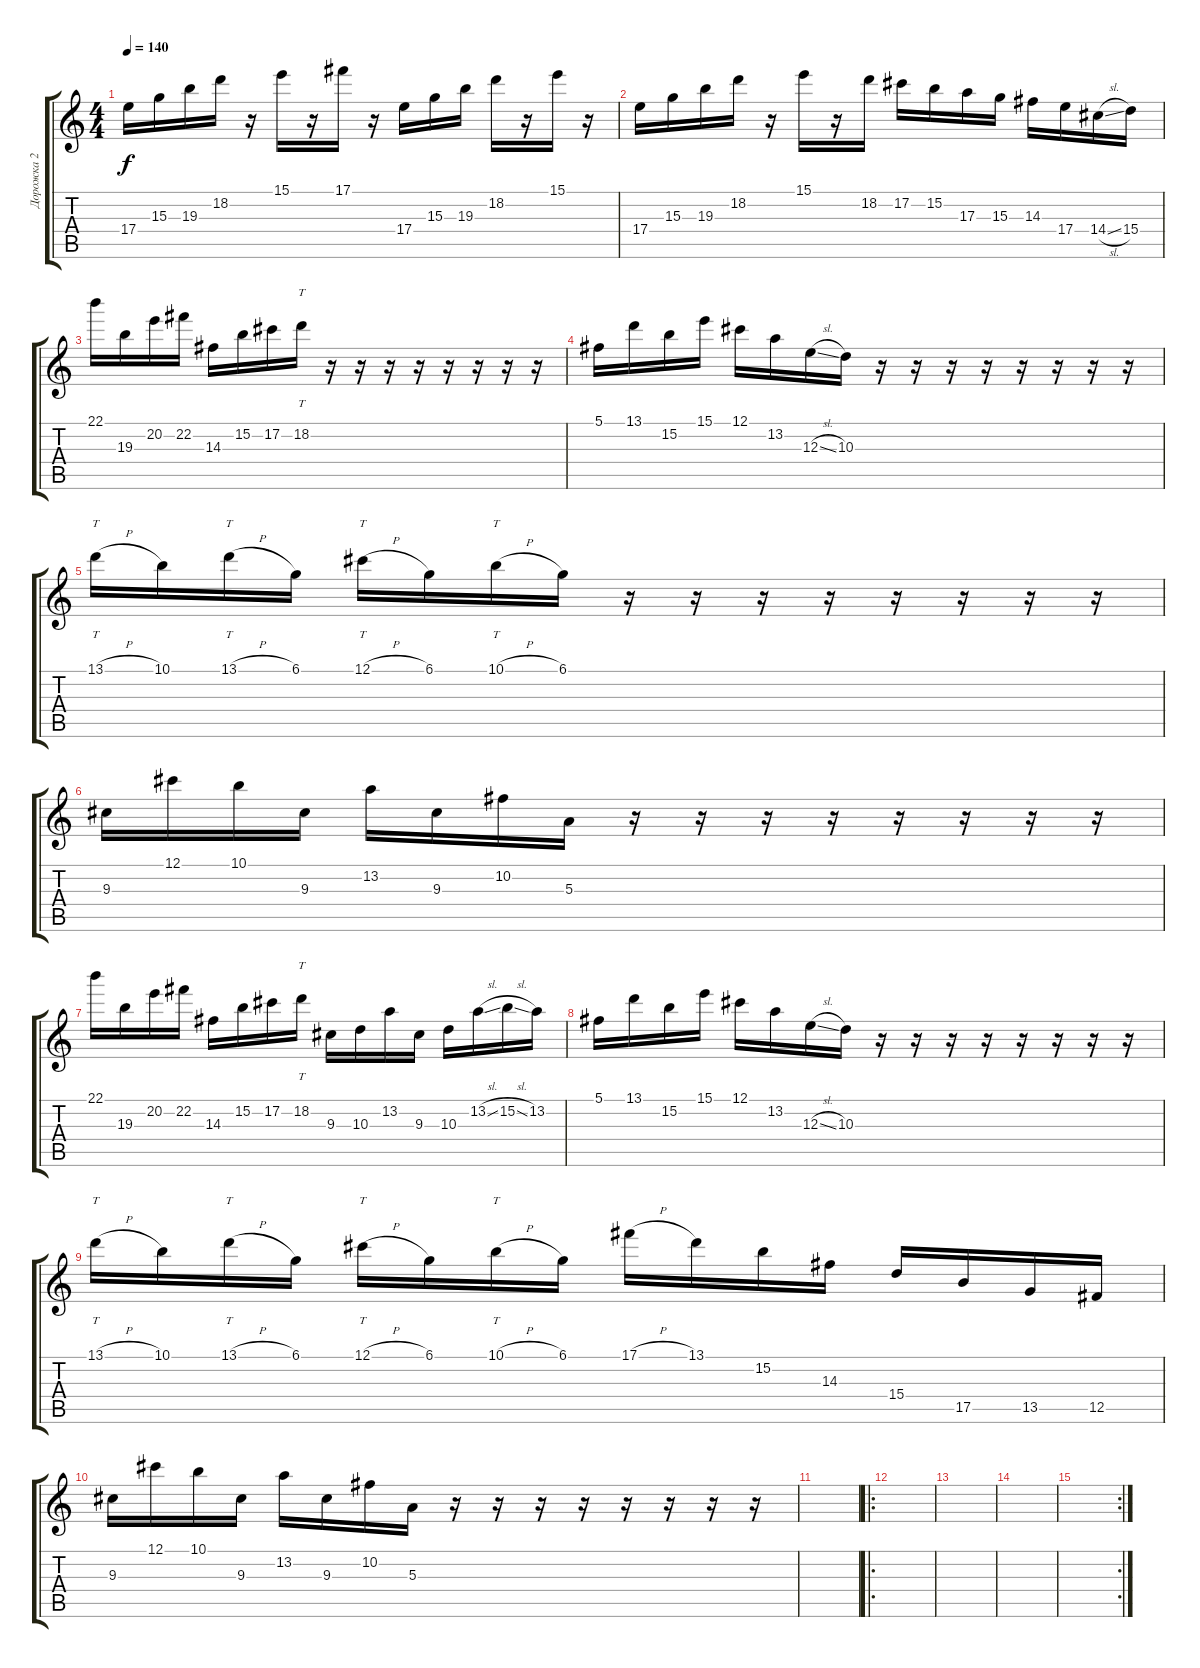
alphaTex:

\track ("Дорожка 2" "Дорожка 2") {instrument distortionguitar}
\staff {score tabs}
\tuning (Db4 Ab3 E3 B2 Gb2 B1) {hide}
\ts (4 4)
\tempo 140
\clef g2
\ks c
17.4.16{dy f} 15.3.16 19.3.16 18.2.16 r.16 15.1.16 r.16 17.1.16 r.16 17.4.16 15.3.16 19.3.16 18.2.16 r.16 15.1.16 r.16 |
17.4.16 15.3.16 19.3.16 18.2.16 r.16 15.1.16 r.16 18.2.16 17.2.16 15.2.16 17.3.16 15.3.16 14.3.16 17.4.16 14.4{sl}.16 15.4.16 |
22.1.16 19.3.16 20.2.16 22.2.16 14.3.16 15.2.16 17.2.16 18.2.16{tt} r.16 r.16 r.16 r.16 r.16 r.16 r.16 r.16 |
5.1.16 13.1.16 15.2.16 15.1.16 12.1.16 13.2.16 12.3{sl}.16 10.3.16 r.16 r.16 r.16 r.16 r.16 r.16 r.16 r.16 |
13.1{h}.16{tt} 10.1.16 13.1{h}.16{tt} 6.1.16 12.1{h}.16{tt} 6.1.16 10.1{h}.16{tt} 6.1.16 r.16 r.16 r.16 r.16 r.16 r.16 r.16 r.16 |
9.3.16 12.1.16 10.1.16 9.3.16 13.2.16 9.3.16 10.2.16 5.3.16 r.16 r.16 r.16 r.16 r.16 r.16 r.16 r.16 |
22.1.16 19.3.16 20.2.16 22.2.16 14.3.16 15.2.16 17.2.16 18.2.16{tt} 9.3.16{balance 16} 10.3.16 13.2.16 9.3.16 10.3.16 13.2{sl}.16 15.2{sl}.16 13.2.16 |
5.1.16{balance 8} 13.1.16 15.2.16 15.1.16 12.1.16 13.2.16 12.3{sl}.16 10.3.16 r.16 r.16 r.16 r.16 r.16 r.16 r.16 r.16 |
13.1{h}.16{tt} 10.1.16 13.1{h}.16{tt} 6.1.16 12.1{h}.16{tt} 6.1.16 10.1{h}.16{tt} 6.1.16 17.1{h}.16{balance 0} 13.1.16 15.2.16 14.3.16 15.4.16 17.5.16 13.5.16 12.5.16 |
9.3.16{balance 8} 12.1.16 10.1.16 9.3.16 13.2.16 9.3.16 10.2.16 5.3.16 r.16 r.16 r.16 r.16 r.16 r.16 r.16 r.16 |
|
\ro
|
|
|
\rc 2
